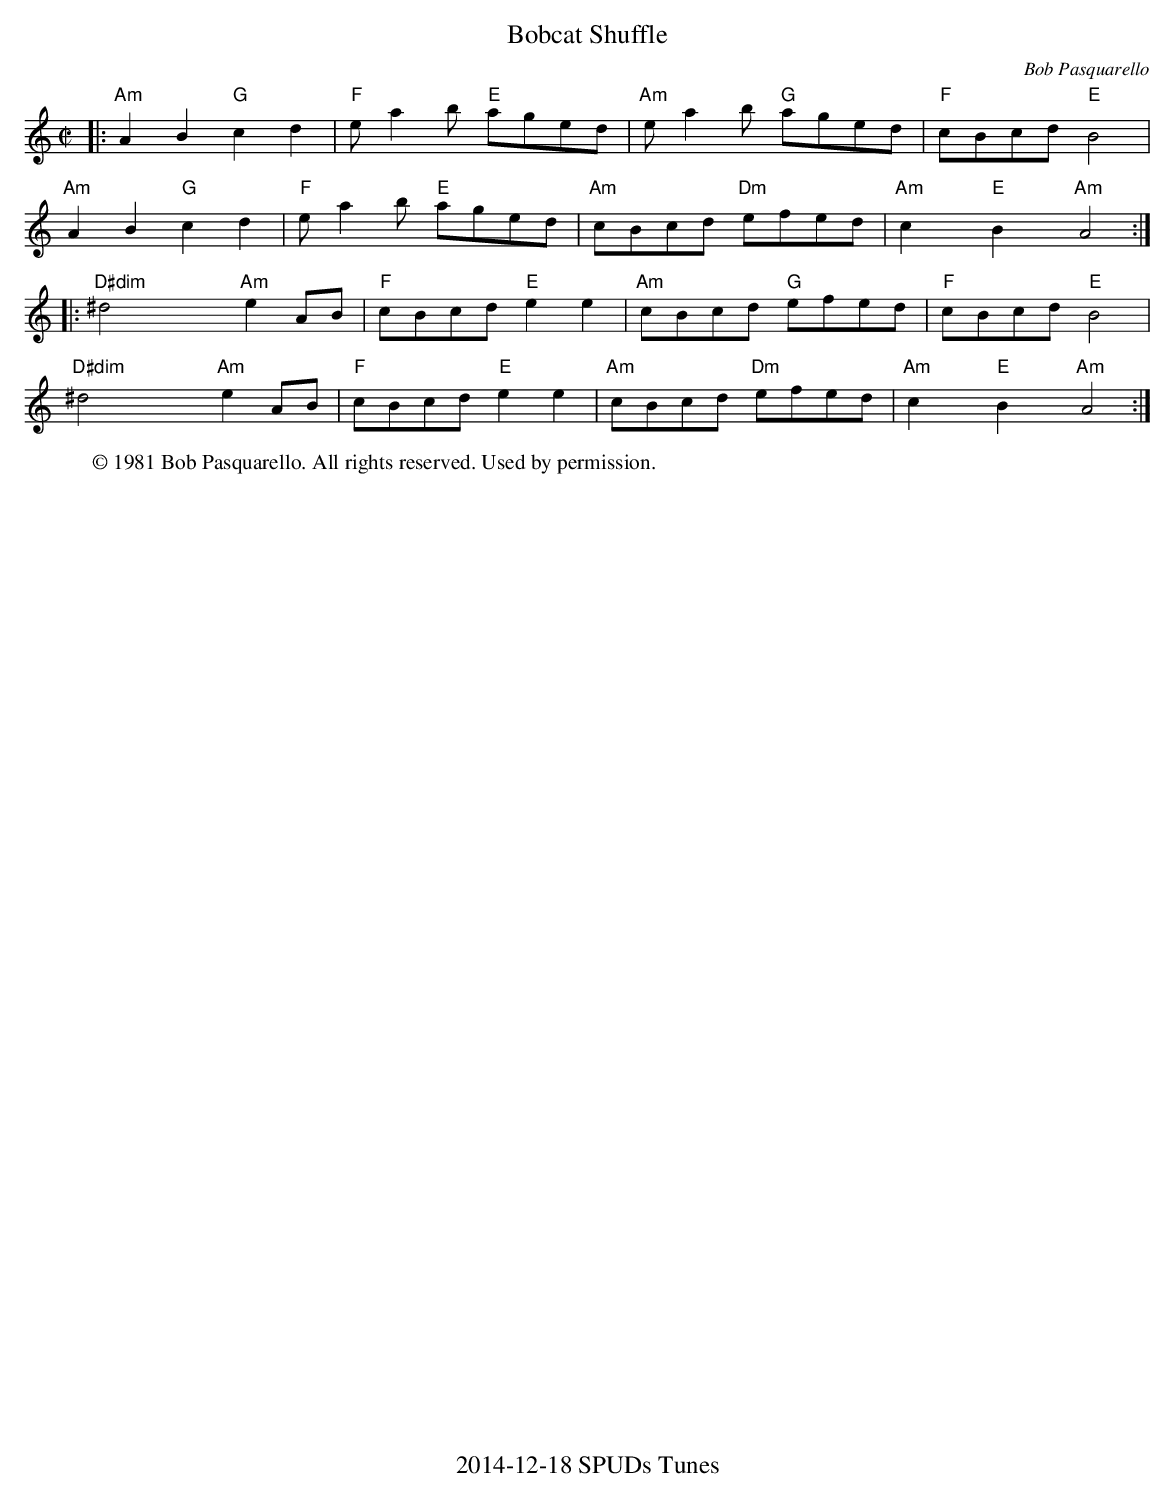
X:1
T:Bobcat Shuffle
C: Bob Pasquarello
L:1/8
M:C|
K:Am
|: "Am"A2B2"G"c2d2 |"F"ea2b "E"aged|"Am"ea2b "G"aged|"F"cBcd "E"B4|
"Am"A2B2"G"c2d2 |"F"ea2b "E"aged|"Am"cBcd "Dm"efed | "Am"c2x"E"B2x"Am"A4:|
|:"D#dim"^d4xx"Am"e2AB| "F"cBcd"E"e2e2 |"Am"cBcd "G"efed|"F"cBcd"E"B4|
"D#dim"^d4xx"Am"e2AB| "F"cBcd"E"e2e2 |"Am"cBcd "Dm"efed| "Am"c2x"E"B2x"Am"A4:|
W: © 1981 Bob Pasquarello. All rights reserved. Used by permission.
